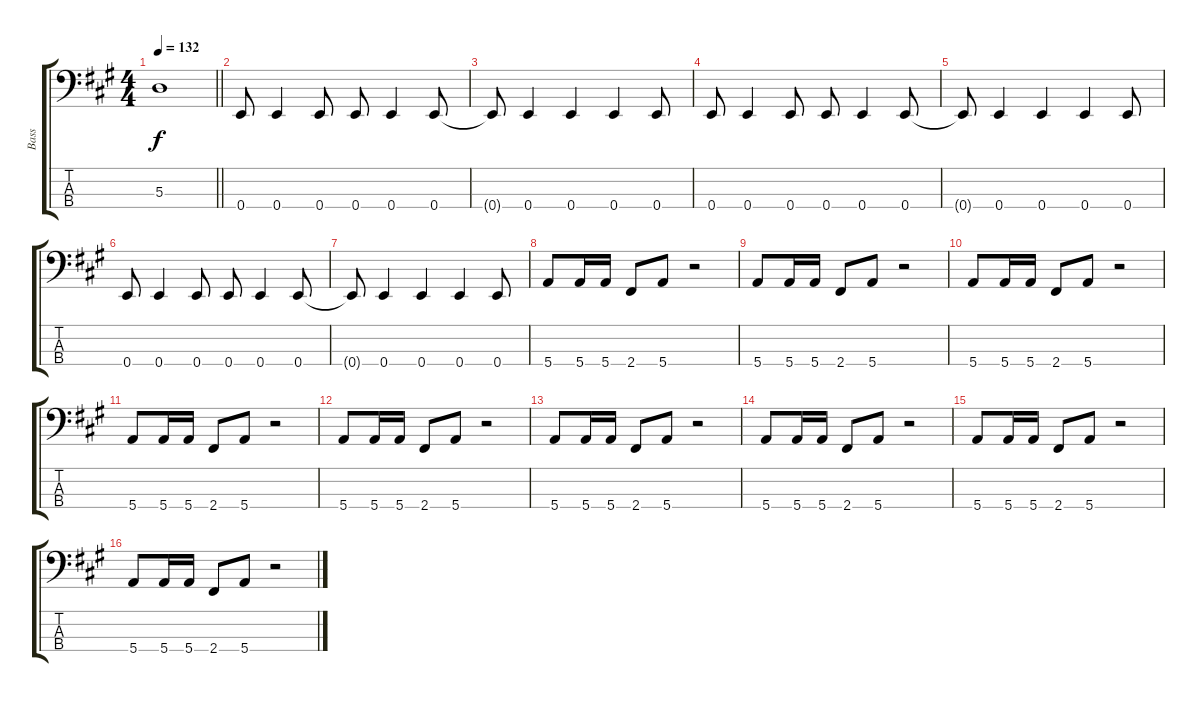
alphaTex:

\track ("Bass" "Bass") {instrument electricbasspick}
\staff {score tabs}
\tuning (G2 D2 A1 E1) {hide}
\ts (4 4)
\tempo 132
\clef f4
\barLineRight lightlight
\ks a
5.3{t}.1{dy f} |
0.4.8 0.4.4 0.4.8 0.4.8 0.4.4 0.4.8 |
0.4{t}.8 0.4.4 0.4.4 0.4.4 0.4.8 |
0.4.8 0.4.4 0.4.8 0.4.8 0.4.4 0.4.8 |
0.4{t}.8 0.4.4 0.4.4 0.4.4 0.4.8 |
0.4.8 0.4.4 0.4.8 0.4.8 0.4.4 0.4.8 |
0.4{t}.8 0.4.4 0.4.4 0.4.4 0.4.8 |
5.4.8 5.4.16 5.4.16 2.4.8 5.4.8 r.2 |
5.4.8 5.4.16 5.4.16 2.4.8 5.4.8 r.2 |
5.4.8 5.4.16 5.4.16 2.4.8 5.4.8 r.2 |
5.4.8 5.4.16 5.4.16 2.4.8 5.4.8 r.2 |
5.4.8 5.4.16 5.4.16 2.4.8 5.4.8 r.2 |
5.4.8 5.4.16 5.4.16 2.4.8 5.4.8 r.2 |
5.4.8 5.4.16 5.4.16 2.4.8 5.4.8 r.2 |
5.4.8 5.4.16 5.4.16 2.4.8 5.4.8 r.2 |
5.4.8 5.4.16 5.4.16 2.4.8 5.4.8 r.2
